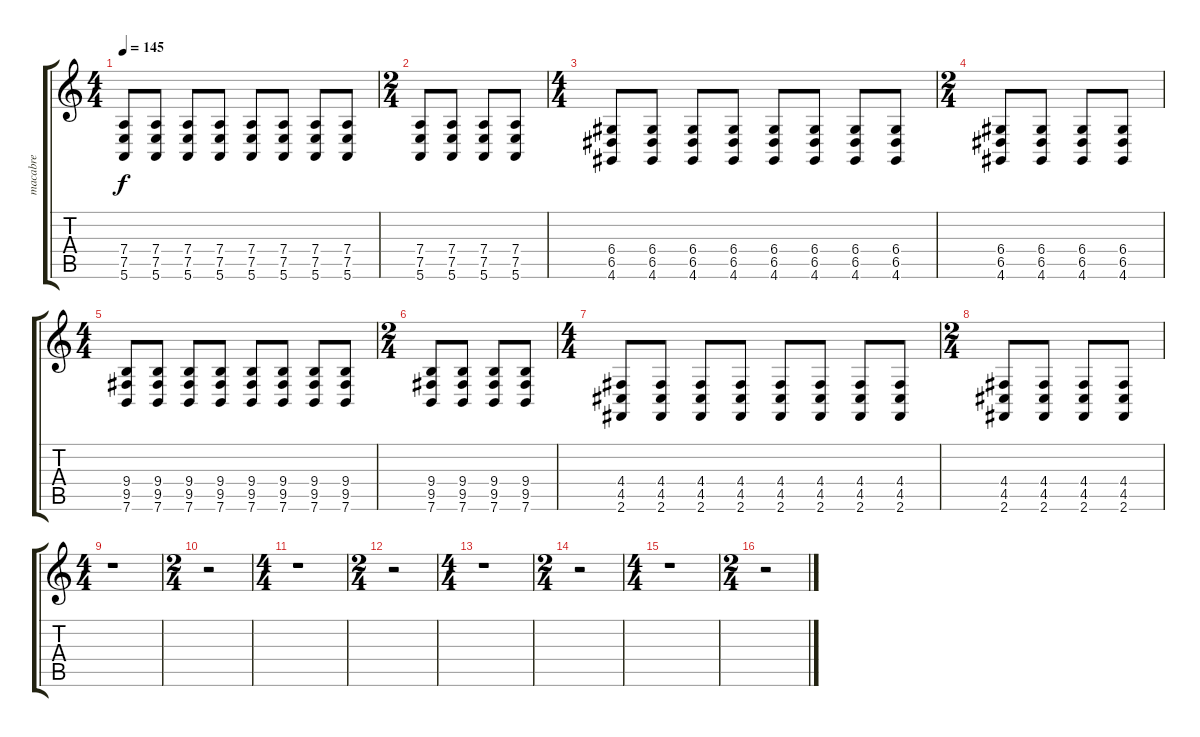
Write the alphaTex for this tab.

\track ("macabre" "macabre") {instrument lead2sawtooth}
\staff {score tabs}
\tuning (E4 B3 G3 D3 A2 E2) {hide}
\ts (4 4)
\tempo 145
\clef g2
\ks c
(7.4 7.5 5.6).8{dy f} (7.4 7.5 5.6).8 (7.4 7.5 5.6).8 (7.4 7.5 5.6).8 (7.4 7.5 5.6).8 (7.4 7.5 5.6).8 (7.4 7.5 5.6).8 (7.4 7.5 5.6).8 |
\ts (2 4)
(7.4 7.5 5.6).8 (7.4 7.5 5.6).8 (7.4 7.5 5.6).8 (7.4 7.5 5.6).8 |
\ts (4 4)
(6.4 6.5 4.6).8 (6.4 6.5 4.6).8 (6.4 6.5 4.6).8 (6.4 6.5 4.6).8 (6.4 6.5 4.6).8 (6.4 6.5 4.6).8 (6.4 6.5 4.6).8 (6.4 6.5 4.6).8 |
\ts (2 4)
(6.4 6.5 4.6).8 (6.4 6.5 4.6).8 (6.4 6.5 4.6).8 (6.4 6.5 4.6).8 |
\ts (4 4)
(9.4 9.5 7.6).8 (9.4 9.5 7.6).8 (9.4 9.5 7.6).8 (9.4 9.5 7.6).8 (9.4 9.5 7.6).8 (9.4 9.5 7.6).8 (9.4 9.5 7.6).8 (9.4 9.5 7.6).8 |
\ts (2 4)
(9.4 9.5 7.6).8 (9.4 9.5 7.6).8 (9.4 9.5 7.6).8 (9.4 9.5 7.6).8 |
\ts (4 4)
(4.4 4.5 2.6).8 (4.4 4.5 2.6).8 (4.4 4.5 2.6).8 (4.4 4.5 2.6).8 (4.4 4.5 2.6).8 (4.4 4.5 2.6).8 (4.4 4.5 2.6).8 (4.4 4.5 2.6).8 |
\ts (2 4)
(4.4 4.5 2.6).8 (4.4 4.5 2.6).8 (4.4 4.5 2.6).8 (4.4 4.5 2.6).8 |
\ts (4 4)
r.1 |
\ts (2 4)
r.2 |
\ts (4 4)
r.1 |
\ts (2 4)
r.2 |
\ts (4 4)
r.1 |
\ts (2 4)
r.2 |
\ts (4 4)
r.1 |
\ts (2 4)
r.2
